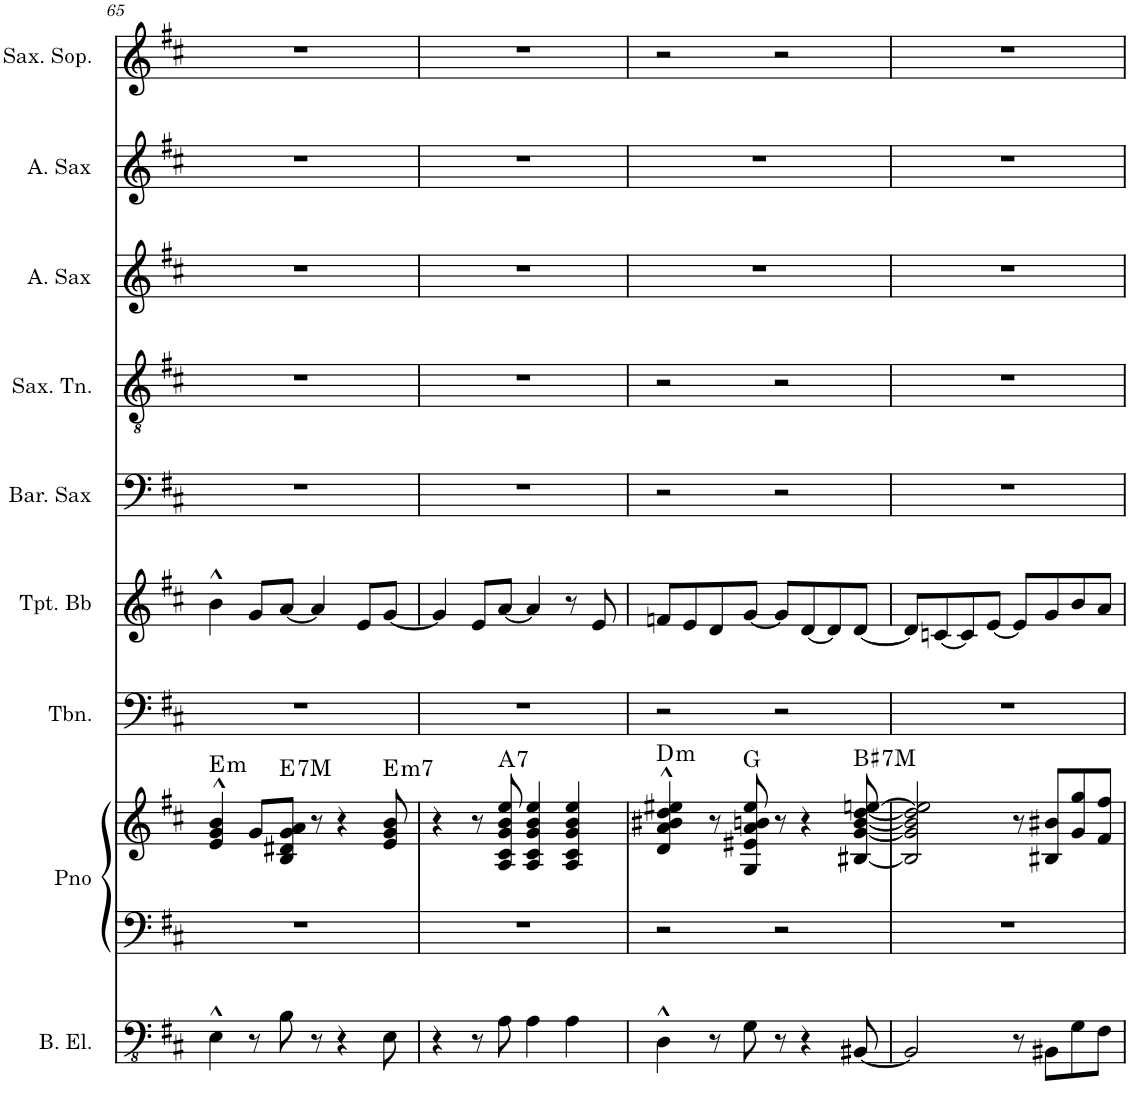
**kern	**kern	**kern	**harte	**kern	**kern	**kern	**kern	**kern	**kern	**kern
*part9	*part8	*part8	*part8	*part7	*part6	*part5	*part4	*part3	*part2	*part1
*staff10	*staff9	*staff8	*	*staff7	*staff6	*staff5	*staff4	*staff3	*staff2	*staff1
*I"Baixo elétrico	*I"Piano	*	*	*I"Trombone	*I"Trompete Bb	*I"Saxofone barítono	*I"Saxofone Tenor	*I"Saxofone Alto	*I"Saxofone Alto	*I"Saxofone Soprano
*I'B. El.	*I'Pno	*	*	*I'Tbn.	*I'Tpt. Bb	*	*I'Sax. Tn.	*	*	*I'Sax. Sop.
!!LO:PB:g=z
*clefFv4	*clefF4	*clefG2	*	*clefF4	*clefG2	*clefF4	*clefGv2	*clefG2	*clefG2	*clefG2
*	*	*	*	*	*ITrd1c2	*ITrd12c21	*ITrd8c14	*ITrd5c9	*ITrd5c9	*ITrd1c2
*k[f#c#]	*k[f#c#]	*k[f#c#]	*	*k[f#c#]	*k[f#c#]	*k[f#c#]	*k[f#c#]	*k[f#c#]	*k[f#c#]	*k[f#c#]
*M4/4	*M4/4	*M4/4	*	*M4/4	*M4/4	*M4/4	*M4/4	*M4/4	*M4/4	*M4/4
=65	=65	=65	=65	=65	=65	=65	=65	=65	=65	=65
!	!	!	!LO:H:kt=m	!	!	!	!	!	!	!
4EE^^\	1r	4e/^^ 4g/^^ 4b/^^	E:min	1r	4b^^\	1r	1r	1r	1r	1r
8r	.	8g/L	.	.	8g/L	.	.	.	.	.
!	!	!	!LO:H:kt=7	!	!	!	!	!	!	!
8BB\	.	8B/ 8d#X/ 8g/ 8a/J	E:7	.	[8a/J	.	.	.	.	.
8r	.	8r	.	.	4a/]	.	.	.	.	.
4r	.	4r	.	.	.	.	.	.	.	.
.	.	.	.	.	8e/L	.	.	.	.	.
!	!	!	!LO:H:kt=m7	!	!	!	!	!	!	!
8EE\	.	8e/ 8g/ 8b/	E:min7	.	[8g/J	.	.	.	.	.
=66	=66	=66	=66	=66	=66	=66	=66	=66	=66	=66
4r	1r	4r	.	1r	4g/]	1r	1r	1r	1r	1r
8r	.	8r	.	.	8e/L	.	.	.	.	.
!	!	!	!LO:H:kt=7	!	!	!	!	!	!	!
8AA\	.	8A/ 8c#/ 8g/ 8b/ 8ee/	A:7	.	[8a/J	.	.	.	.	.
4AA\	.	4A/ 4c#/ 4g/ 4b/ 4ee/	.	.	4a/]	.	.	.	.	.
4AA\	.	4A/ 4c#/ 4g/ 4b/ 4ee/	.	.	8r	.	.	.	.	.
.	.	.	.	.	8e/	.	.	.	.	.
=67	=67	=67	=67	=67	=67	=67	=67	=67	=67	=67
!	!	!	!LO:H:kt=m	!	!	!	!	!	!	!
4DD^^\	2r	4d/^^ 4a/^^ 4b#X/^^ 4dd/^^ 4ee#X/^^	D:min	2r	8fn/L	2r	2r	1r	1r	2r
.	.	.	.	.	8e/	.	.	.	.	.
8r	.	8r	.	.	8d/	.	.	.	.	.
8GG\	.	8G/ 8e#X/ 8a/ 8bn/ 8ee#/	G:maj	.	[8g/J	.	.	.	.	.
8r	2r	8r	.	2r	8g/L]	2r	2r	.	.	2r
4r	.	4r	.	.	[8d/	.	.	.	.	.
.	.	.	.	.	8d/]	.	.	.	.	.
!	!	!	!LO:H:kt=7	!	!	!	!	!	!	!
[8BBB#X/	.	[8B#X/ [8g/ [8b/ [8dd/ [8een/	B#:7	.	[8d/J	.	.	.	.	.
=68	=68	=68	=68	=68	=68	=68	=68	=68	=68	=68
2BBB#/]	1r	2B#/] 2g/] 2b/] 2dd/] 2ee/]	.	1r	8d/L]	1r	1r	1r	1r	1r
.	.	.	.	.	[8cn/	.	.	.	.	.
.	.	.	.	.	8c/]	.	.	.	.	.
.	.	.	.	.	[8e/J	.	.	.	.	.
8r	.	8r	.	.	8e/L]	.	.	.	.	.
8BBB#X\L	.	8B#X/ 8b#X/L	.	.	8g/	.	.	.	.	.
8GG\	.	8g/ 8gg/	.	.	8b/	.	.	.	.	.
8FF#\J	.	8f#/ 8ff#/J	.	.	8a/J	.	.	.	.	.
=	=	=	=	=	=	=	=	=	=	=
*-	*-	*-	*-	*-	*-	*-	*-	*-	*-	*-
